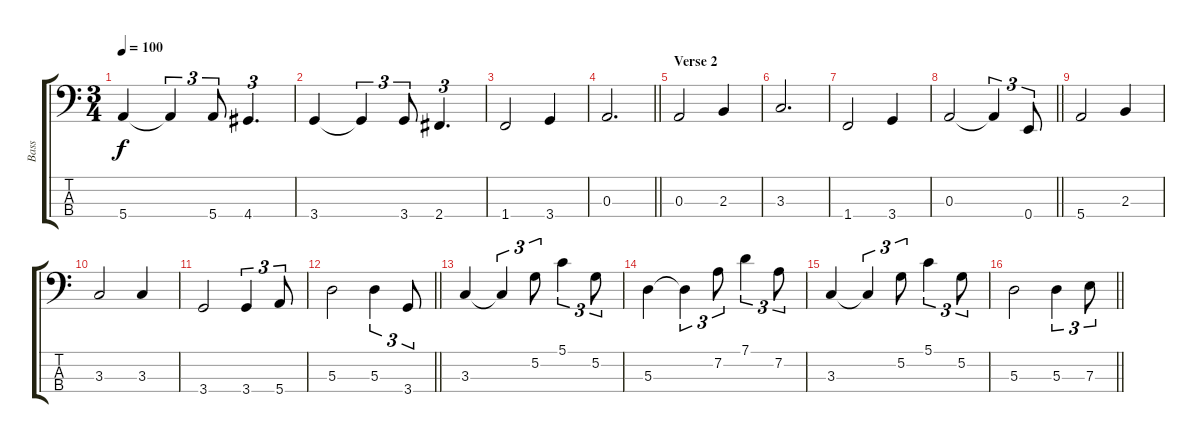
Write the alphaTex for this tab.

\track ("Bass" "Bass") {instrument electricbassfinger}
\staff {score tabs}
\tuning (G2 D2 A1 E1) {hide}
\ts (3 4)
\tempo 100
\clef f4
\ks c
5.4.4{dy f} 5.4{t}.4{tu (3 2)} 5.4.8{tu (3 2)} 4.4.4{d tu (3 2)} |
3.4.4 3.4{t}.4{tu (3 2)} 3.4.8{tu (3 2)} 2.4.4{d tu (3 2)} |
1.4.2 3.4.4 |
\barLineRight lightlight
0.3.2{d} |
\section ("" "Verse 2")
0.3.2 2.3.4 |
3.3.2{d} |
1.4.2 3.4.4 |
\barLineRight lightlight
0.3.2 0.3{t}.4{tu (3 2)} 0.4.8{tu (3 2)} |
5.4.2 2.3.4 |
3.3.2 3.3.4 |
3.4.2 3.4.4{tu (3 2)} 5.4.8{tu (3 2)} |
\barLineRight lightlight
5.3.2 5.3.4{tu (3 2)} 3.4.8{tu (3 2)} |
3.3.4 3.3{t}.4{tu (3 2)} 5.2.8{tu (3 2)} 5.1.4{tu (3 2)} 5.2.8{tu (3 2)} |
5.3.4 5.3{t}.4{tu (3 2)} 7.2.8{tu (3 2)} 7.1.4{tu (3 2)} 7.2.8{tu (3 2)} |
3.3.4 3.3{t}.4{tu (3 2)} 5.2.8{tu (3 2)} 5.1.4{tu (3 2)} 5.2.8{tu (3 2)} |
\barLineRight lightlight
5.3.2 5.3.4{tu (3 2)} 7.3.8{tu (3 2)}
